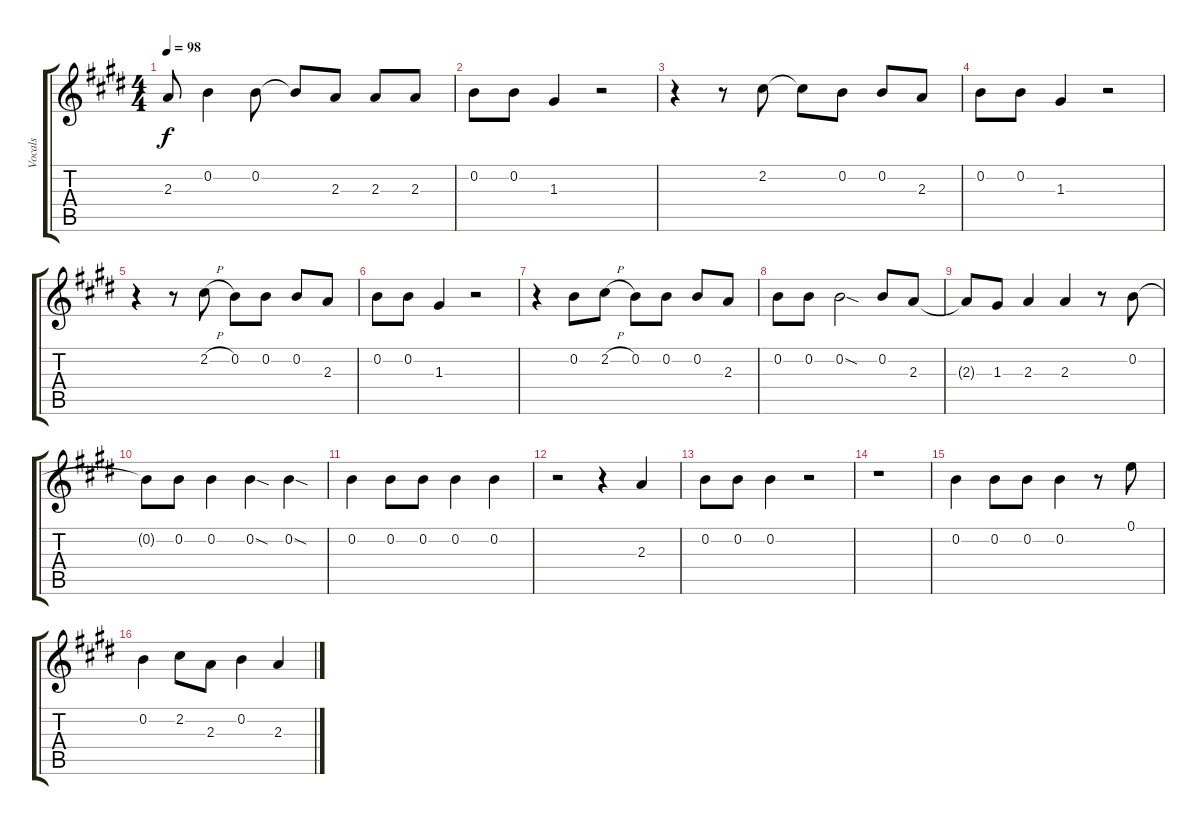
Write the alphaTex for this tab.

\track ("Vocals" "Vocals") {instrument acousticguitarnylon}
\staff {score tabs}
\tuning (E4 B3 G3 D3 A2 E2) {hide}
\ts (4 4)
\tempo 98
\clef g2
\ks e
2.3.8{dy f} 0.2.4 0.2.8 0.2{t}.8 2.3.8 2.3.8 2.3.8 |
0.2.8 0.2.8 1.3.4 r.2 |
r.4 r.8 2.2.8 2.2{t}.8 0.2.8 0.2.8 2.3.8 |
0.2.8 0.2.8 1.3.4 r.2 |
r.4 r.8 2.2{h}.8 0.2.8 0.2.8 0.2.8 2.3.8 |
0.2.8 0.2.8 1.3.4 r.2 |
r.4 0.2.8 2.2{h}.8 0.2.8 0.2.8 0.2.8 2.3.8 |
0.2.8 0.2.8 0.2{sod}.2 0.2.8 2.3.8 |
2.3{t}.8 1.3.8 2.3.4 2.3.4 r.8 0.2.8 |
0.2{t}.8 0.2.8 0.2.4 0.2{sod}.4 0.2{sod}.4 |
0.2.4 0.2.8 0.2.8 0.2.4 0.2.4 |
r.2 r.4 2.3.4 |
0.2.8 0.2.8 0.2.4 r.2 |
r.1 |
0.2.4 0.2.8 0.2.8 0.2.4 r.8 0.1.8 |
0.2.4 2.2.8 2.3.8 0.2.4 2.3.4
